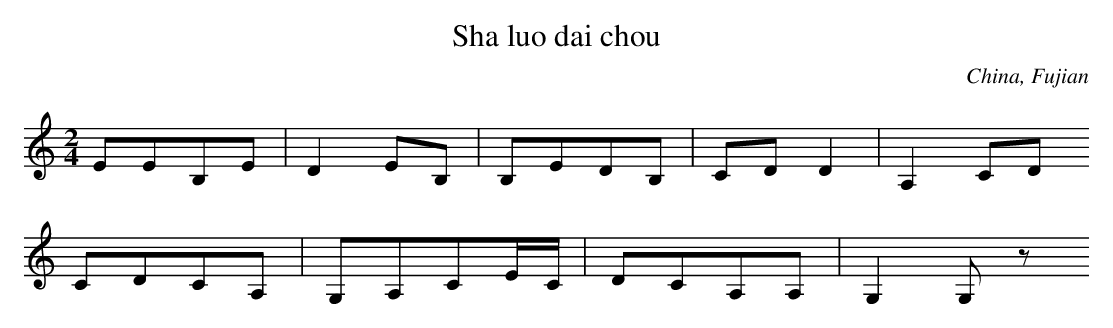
X:1
T: Sha luo dai chou
O: China, Fujian
M: 2/4
L: 1/16
K: C
E2E2B,2E2 | D4E2B,2 | B,2E2D2B,2 | C2D2D4 | A,4C2D2
C2D2C2A,2 | G,2A,2C2EC | D2C2A,2A,2 | G,4G,2z2
